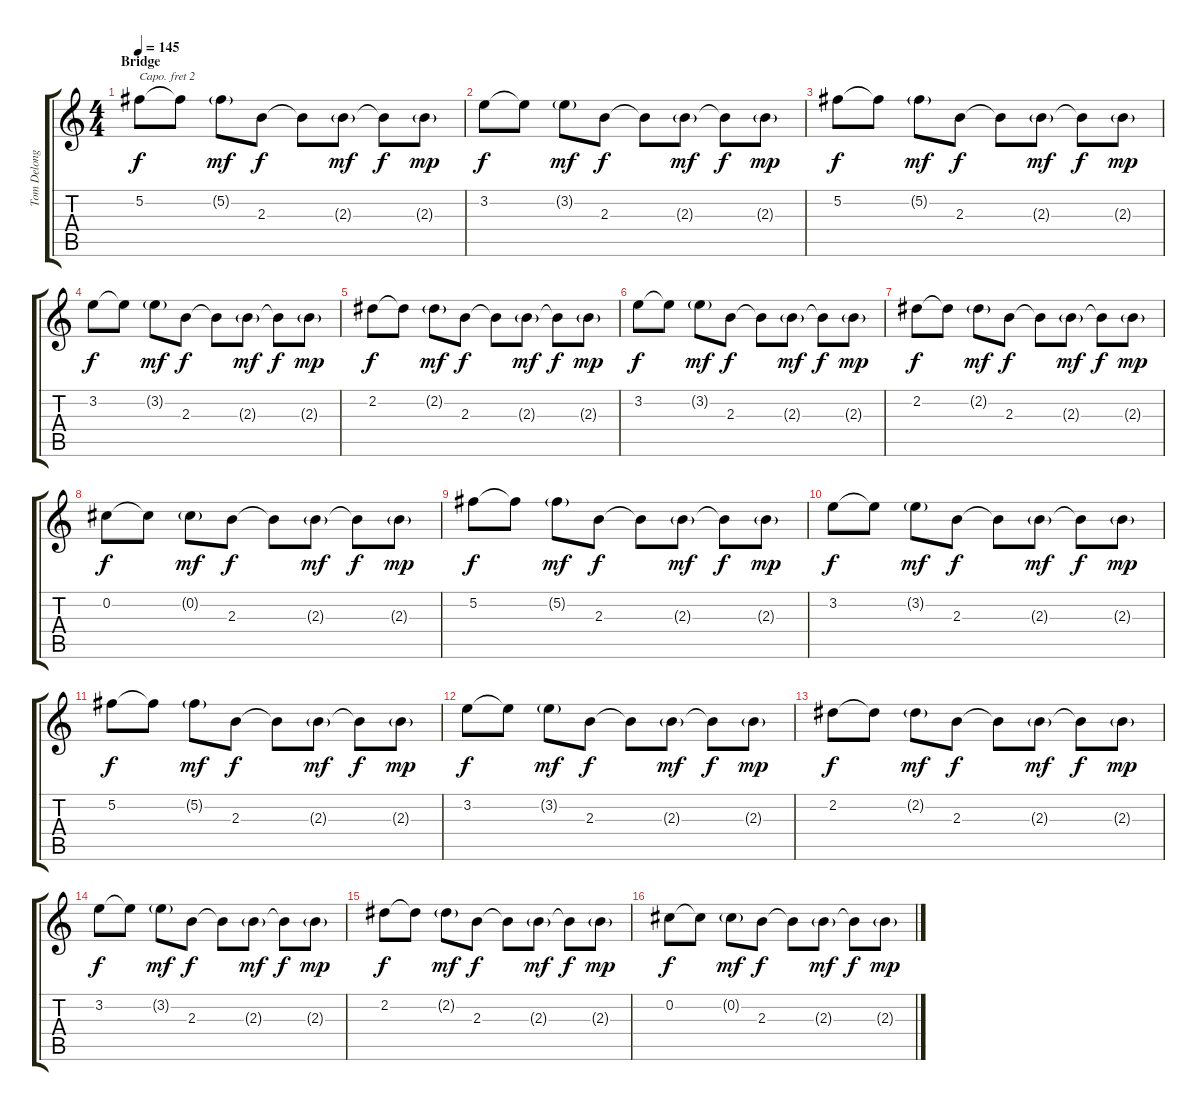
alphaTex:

\track ("Tom Delonge (Lead Guitar)" "Tom Delong") {instrument electricguitarclean}
\staff {score tabs}
\capo 2
\tuning (E4 B3 G3 D3 A2 E2) {hide}
\ts (4 4)
\section ("" "Bridge")
\tempo 145
\clef g2
\ks c
5.2.8{dy f instrument electricguitarclean} 5.2{t}.8 5.2{g}.8{dy mf} 2.3.8{dy f} 2.3{t}.8 2.3{g}.8{dy mf} 2.3{t}.8{dy f} 2.3{g}.8{dy mp} |
3.2.8{dy f} 3.2{t}.8 3.2{g}.8{dy mf} 2.3.8{dy f} 2.3{t}.8 2.3{g}.8{dy mf} 2.3{t}.8{dy f} 2.3{g}.8{dy mp} |
5.2.8{dy f} 5.2{t}.8 5.2{g}.8{dy mf} 2.3.8{dy f} 2.3{t}.8 2.3{g}.8{dy mf} 2.3{t}.8{dy f} 2.3{g}.8{dy mp} |
3.2.8{dy f} 3.2{t}.8 3.2{g}.8{dy mf} 2.3.8{dy f} 2.3{t}.8 2.3{g}.8{dy mf} 2.3{t}.8{dy f} 2.3{g}.8{dy mp} |
2.2.8{dy f} 2.2{t}.8 2.2{g}.8{dy mf} 2.3.8{dy f} 2.3{t}.8 2.3{g}.8{dy mf} 2.3{t}.8{dy f} 2.3{g}.8{dy mp} |
3.2.8{dy f} 3.2{t}.8 3.2{g}.8{dy mf} 2.3.8{dy f} 2.3{t}.8 2.3{g}.8{dy mf} 2.3{t}.8{dy f} 2.3{g}.8{dy mp} |
2.2.8{dy f} 2.2{t}.8 2.2{g}.8{dy mf} 2.3.8{dy f} 2.3{t}.8 2.3{g}.8{dy mf} 2.3{t}.8{dy f} 2.3{g}.8{dy mp} |
0.2.8{dy f} 0.2{t}.8 0.2{g}.8{dy mf} 2.3.8{dy f} 2.3{t}.8 2.3{g}.8{dy mf} 2.3{t}.8{dy f} 2.3{g}.8{dy mp} |
5.2.8{dy f} 5.2{t}.8 5.2{g}.8{dy mf} 2.3.8{dy f} 2.3{t}.8 2.3{g}.8{dy mf} 2.3{t}.8{dy f} 2.3{g}.8{dy mp} |
3.2.8{dy f} 3.2{t}.8 3.2{g}.8{dy mf} 2.3.8{dy f} 2.3{t}.8 2.3{g}.8{dy mf} 2.3{t}.8{dy f} 2.3{g}.8{dy mp} |
5.2.8{dy f} 5.2{t}.8 5.2{g}.8{dy mf} 2.3.8{dy f} 2.3{t}.8 2.3{g}.8{dy mf} 2.3{t}.8{dy f} 2.3{g}.8{dy mp} |
3.2.8{dy f} 3.2{t}.8 3.2{g}.8{dy mf} 2.3.8{dy f} 2.3{t}.8 2.3{g}.8{dy mf} 2.3{t}.8{dy f} 2.3{g}.8{dy mp} |
2.2.8{dy f} 2.2{t}.8 2.2{g}.8{dy mf} 2.3.8{dy f} 2.3{t}.8 2.3{g}.8{dy mf} 2.3{t}.8{dy f} 2.3{g}.8{dy mp} |
3.2.8{dy f} 3.2{t}.8 3.2{g}.8{dy mf} 2.3.8{dy f} 2.3{t}.8 2.3{g}.8{dy mf} 2.3{t}.8{dy f} 2.3{g}.8{dy mp} |
2.2.8{dy f} 2.2{t}.8 2.2{g}.8{dy mf} 2.3.8{dy f} 2.3{t}.8 2.3{g}.8{dy mf} 2.3{t}.8{dy f} 2.3{g}.8{dy mp} |
0.2.8{dy f} 0.2{t}.8 0.2{g}.8{dy mf} 2.3.8{dy f} 2.3{t}.8 2.3{g}.8{dy mf} 2.3{t}.8{dy f} 2.3{g}.8{dy mp}
